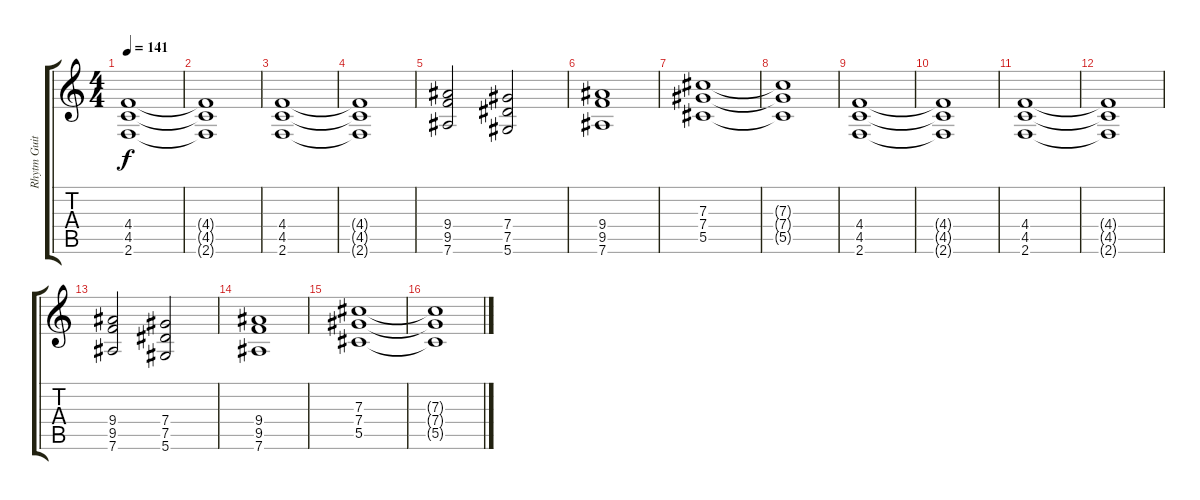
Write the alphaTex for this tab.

\track ("Rhytm Guitar" "Rhytm Guit") {instrument distortionguitar}
\staff {score tabs}
\tuning (Eb4 Bb3 Gb3 Db3 Ab2 Eb2) {hide}
\ts (4 4)
\tempo 141
\clef g2
\ks c
(4.4 4.5 2.6).1{dy f} |
(4.4{t} 4.5{t} 2.6{t}).1 |
(4.4 4.5 2.6).1 |
(4.4{t} 4.5{t} 2.6{t}).1 |
(9.4 9.5 7.6).2 (7.4 7.5 5.6).2 |
(9.4 9.5 7.6).1 |
(7.3 7.4 5.5).1 |
(7.3{t} 7.4{t} 5.5{t}).1 |
(4.4 4.5 2.6).1 |
(4.4{t} 4.5{t} 2.6{t}).1 |
(4.4 4.5 2.6).1 |
(4.4{t} 4.5{t} 2.6{t}).1 |
(9.4 9.5 7.6).2 (7.4 7.5 5.6).2 |
(9.4 9.5 7.6).1 |
(7.3 7.4 5.5).1 |
(7.3{t} 7.4{t} 5.5{t}).1
